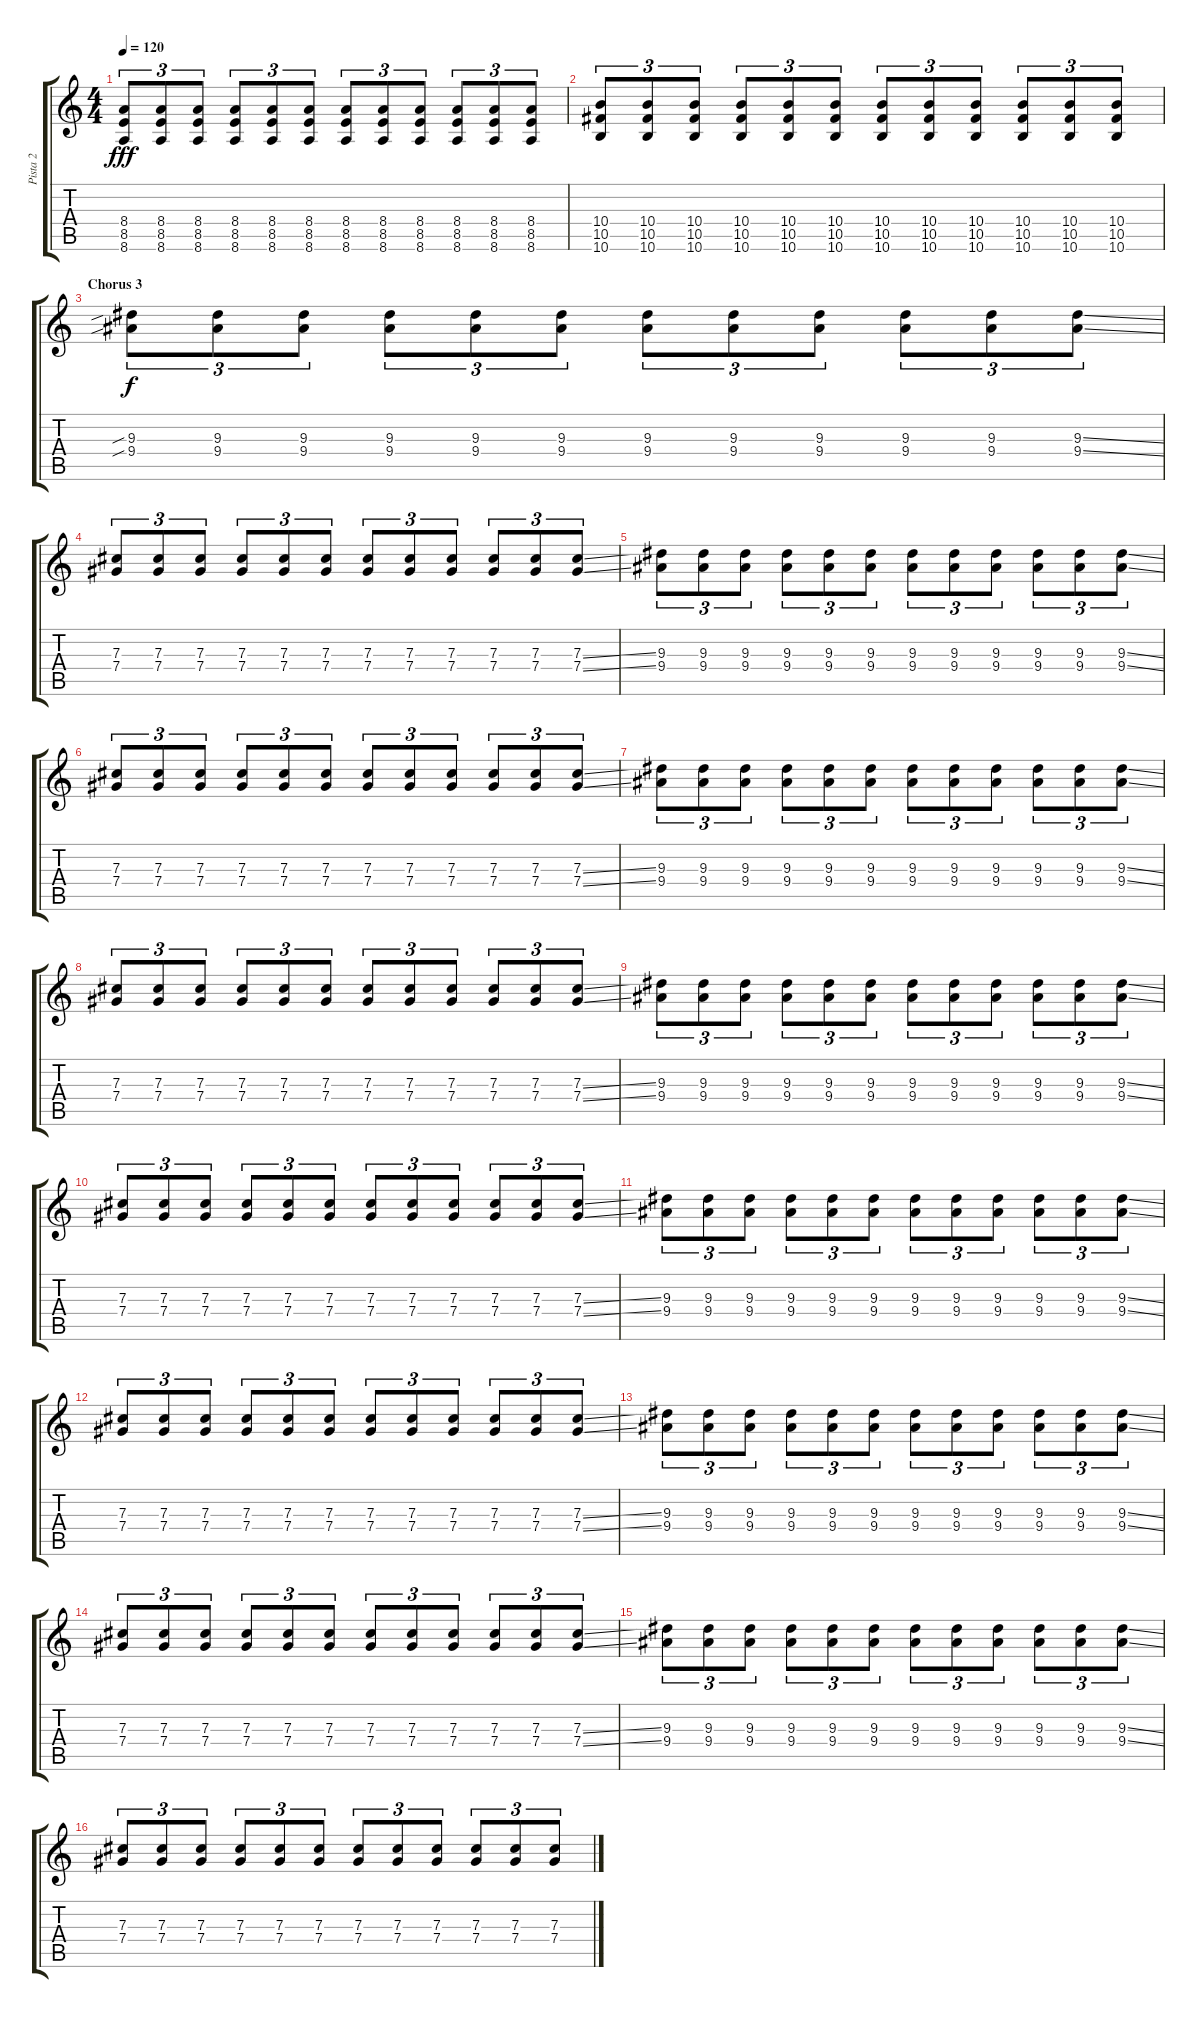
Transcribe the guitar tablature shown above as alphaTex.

\track ("Pista 2" "Pista 2") {instrument overdrivenguitar}
\staff {score tabs}
\tuning (Eb4 Bb3 Gb3 Db3 Ab2 Db2) {hide}
\ts (4 4)
\tempo 120
\clef g2
\ks c
(8.4 8.5 8.6).8{tu (3 2) dy fff} (8.4 8.5 8.6).8{tu (3 2)} (8.4 8.5 8.6).8{tu (3 2)} (8.4 8.5 8.6).8{tu (3 2)} (8.4 8.5 8.6).8{tu (3 2)} (8.4 8.5 8.6).8{tu (3 2)} (8.4 8.5 8.6).8{tu (3 2)} (8.4 8.5 8.6).8{tu (3 2)} (8.4 8.5 8.6).8{tu (3 2)} (8.4 8.5 8.6).8{tu (3 2)} (8.4 8.5 8.6).8{tu (3 2)} (8.4 8.5 8.6).8{tu (3 2)} |
(10.4 10.5 10.6).8{tu (3 2)} (10.4 10.5 10.6).8{tu (3 2)} (10.4 10.5 10.6).8{tu (3 2)} (10.4 10.5 10.6).8{tu (3 2)} (10.4 10.5 10.6).8{tu (3 2)} (10.4 10.5 10.6).8{tu (3 2)} (10.4 10.5 10.6).8{tu (3 2)} (10.4 10.5 10.6).8{tu (3 2)} (10.4 10.5 10.6).8{tu (3 2)} (10.4 10.5 10.6).8{tu (3 2)} (10.4 10.5 10.6).8{tu (3 2)} (10.4 10.5 10.6).8{tu (3 2)} |
\section ("" "Chorus 3")
(9.3{sib} 9.4{sib}).8{tu (3 2) dy f} (9.3 9.4).8{tu (3 2)} (9.3 9.4).8{tu (3 2)} (9.3 9.4).8{tu (3 2)} (9.3 9.4).8{tu (3 2)} (9.3 9.4).8{tu (3 2)} (9.3 9.4).8{tu (3 2)} (9.3 9.4).8{tu (3 2)} (9.3 9.4).8{tu (3 2)} (9.3 9.4).8{tu (3 2)} (9.3 9.4).8{tu (3 2)} (9.3{ss} 9.4{ss}).8{tu (3 2)} |
(7.3 7.4).8{tu (3 2)} (7.3 7.4).8{tu (3 2)} (7.3 7.4).8{tu (3 2)} (7.3 7.4).8{tu (3 2)} (7.3 7.4).8{tu (3 2)} (7.3 7.4).8{tu (3 2)} (7.3 7.4).8{tu (3 2)} (7.3 7.4).8{tu (3 2)} (7.3 7.4).8{tu (3 2)} (7.3 7.4).8{tu (3 2)} (7.3 7.4).8{tu (3 2)} (7.3{ss} 7.4{ss}).8{tu (3 2)} |
(9.3 9.4).8{tu (3 2)} (9.3 9.4).8{tu (3 2)} (9.3 9.4).8{tu (3 2)} (9.3 9.4).8{tu (3 2)} (9.3 9.4).8{tu (3 2)} (9.3 9.4).8{tu (3 2)} (9.3 9.4).8{tu (3 2)} (9.3 9.4).8{tu (3 2)} (9.3 9.4).8{tu (3 2)} (9.3 9.4).8{tu (3 2)} (9.3 9.4).8{tu (3 2)} (9.3{ss} 9.4{ss}).8{tu (3 2)} |
(7.3 7.4).8{tu (3 2)} (7.3 7.4).8{tu (3 2)} (7.3 7.4).8{tu (3 2)} (7.3 7.4).8{tu (3 2)} (7.3 7.4).8{tu (3 2)} (7.3 7.4).8{tu (3 2)} (7.3 7.4).8{tu (3 2)} (7.3 7.4).8{tu (3 2)} (7.3 7.4).8{tu (3 2)} (7.3 7.4).8{tu (3 2)} (7.3 7.4).8{tu (3 2)} (7.3{ss} 7.4{ss}).8{tu (3 2)} |
(9.3 9.4).8{tu (3 2)} (9.3 9.4).8{tu (3 2)} (9.3 9.4).8{tu (3 2)} (9.3 9.4).8{tu (3 2)} (9.3 9.4).8{tu (3 2)} (9.3 9.4).8{tu (3 2)} (9.3 9.4).8{tu (3 2)} (9.3 9.4).8{tu (3 2)} (9.3 9.4).8{tu (3 2)} (9.3 9.4).8{tu (3 2)} (9.3 9.4).8{tu (3 2)} (9.3{ss} 9.4{ss}).8{tu (3 2)} |
(7.3 7.4).8{tu (3 2)} (7.3 7.4).8{tu (3 2)} (7.3 7.4).8{tu (3 2)} (7.3 7.4).8{tu (3 2)} (7.3 7.4).8{tu (3 2)} (7.3 7.4).8{tu (3 2)} (7.3 7.4).8{tu (3 2)} (7.3 7.4).8{tu (3 2)} (7.3 7.4).8{tu (3 2)} (7.3 7.4).8{tu (3 2)} (7.3 7.4).8{tu (3 2)} (7.3{ss} 7.4{ss}).8{tu (3 2)} |
(9.3 9.4).8{tu (3 2)} (9.3 9.4).8{tu (3 2)} (9.3 9.4).8{tu (3 2)} (9.3 9.4).8{tu (3 2)} (9.3 9.4).8{tu (3 2)} (9.3 9.4).8{tu (3 2)} (9.3 9.4).8{tu (3 2)} (9.3 9.4).8{tu (3 2)} (9.3 9.4).8{tu (3 2)} (9.3 9.4).8{tu (3 2)} (9.3 9.4).8{tu (3 2)} (9.3{ss} 9.4{ss}).8{tu (3 2)} |
(7.3 7.4).8{tu (3 2)} (7.3 7.4).8{tu (3 2)} (7.3 7.4).8{tu (3 2)} (7.3 7.4).8{tu (3 2)} (7.3 7.4).8{tu (3 2)} (7.3 7.4).8{tu (3 2)} (7.3 7.4).8{tu (3 2)} (7.3 7.4).8{tu (3 2)} (7.3 7.4).8{tu (3 2)} (7.3 7.4).8{tu (3 2)} (7.3 7.4).8{tu (3 2)} (7.3{ss} 7.4{ss}).8{tu (3 2)} |
(9.3 9.4).8{tu (3 2)} (9.3 9.4).8{tu (3 2)} (9.3 9.4).8{tu (3 2)} (9.3 9.4).8{tu (3 2)} (9.3 9.4).8{tu (3 2)} (9.3 9.4).8{tu (3 2)} (9.3 9.4).8{tu (3 2)} (9.3 9.4).8{tu (3 2)} (9.3 9.4).8{tu (3 2)} (9.3 9.4).8{tu (3 2)} (9.3 9.4).8{tu (3 2)} (9.3{ss} 9.4{ss}).8{tu (3 2)} |
(7.3 7.4).8{tu (3 2)} (7.3 7.4).8{tu (3 2)} (7.3 7.4).8{tu (3 2)} (7.3 7.4).8{tu (3 2)} (7.3 7.4).8{tu (3 2)} (7.3 7.4).8{tu (3 2)} (7.3 7.4).8{tu (3 2)} (7.3 7.4).8{tu (3 2)} (7.3 7.4).8{tu (3 2)} (7.3 7.4).8{tu (3 2)} (7.3 7.4).8{tu (3 2)} (7.3{ss} 7.4{ss}).8{tu (3 2)} |
(9.3 9.4).8{tu (3 2)} (9.3 9.4).8{tu (3 2)} (9.3 9.4).8{tu (3 2)} (9.3 9.4).8{tu (3 2)} (9.3 9.4).8{tu (3 2)} (9.3 9.4).8{tu (3 2)} (9.3 9.4).8{tu (3 2)} (9.3 9.4).8{tu (3 2)} (9.3 9.4).8{tu (3 2)} (9.3 9.4).8{tu (3 2)} (9.3 9.4).8{tu (3 2)} (9.3{ss} 9.4{ss}).8{tu (3 2)} |
(7.3 7.4).8{tu (3 2)} (7.3 7.4).8{tu (3 2)} (7.3 7.4).8{tu (3 2)} (7.3 7.4).8{tu (3 2)} (7.3 7.4).8{tu (3 2)} (7.3 7.4).8{tu (3 2)} (7.3 7.4).8{tu (3 2)} (7.3 7.4).8{tu (3 2)} (7.3 7.4).8{tu (3 2)} (7.3 7.4).8{tu (3 2)} (7.3 7.4).8{tu (3 2)} (7.3{ss} 7.4{ss}).8{tu (3 2)} |
(9.3 9.4).8{tu (3 2)} (9.3 9.4).8{tu (3 2)} (9.3 9.4).8{tu (3 2)} (9.3 9.4).8{tu (3 2)} (9.3 9.4).8{tu (3 2)} (9.3 9.4).8{tu (3 2)} (9.3 9.4).8{tu (3 2)} (9.3 9.4).8{tu (3 2)} (9.3 9.4).8{tu (3 2)} (9.3 9.4).8{tu (3 2)} (9.3 9.4).8{tu (3 2)} (9.3{ss} 9.4{ss}).8{tu (3 2)} |
(7.3 7.4).8{tu (3 2)} (7.3 7.4).8{tu (3 2)} (7.3 7.4).8{tu (3 2)} (7.3 7.4).8{tu (3 2)} (7.3 7.4).8{tu (3 2)} (7.3 7.4).8{tu (3 2)} (7.3 7.4).8{tu (3 2)} (7.3 7.4).8{tu (3 2)} (7.3 7.4).8{tu (3 2)} (7.3 7.4).8{tu (3 2)} (7.3 7.4).8{tu (3 2)} (7.3{ss} 7.4{ss}).8{tu (3 2)}
